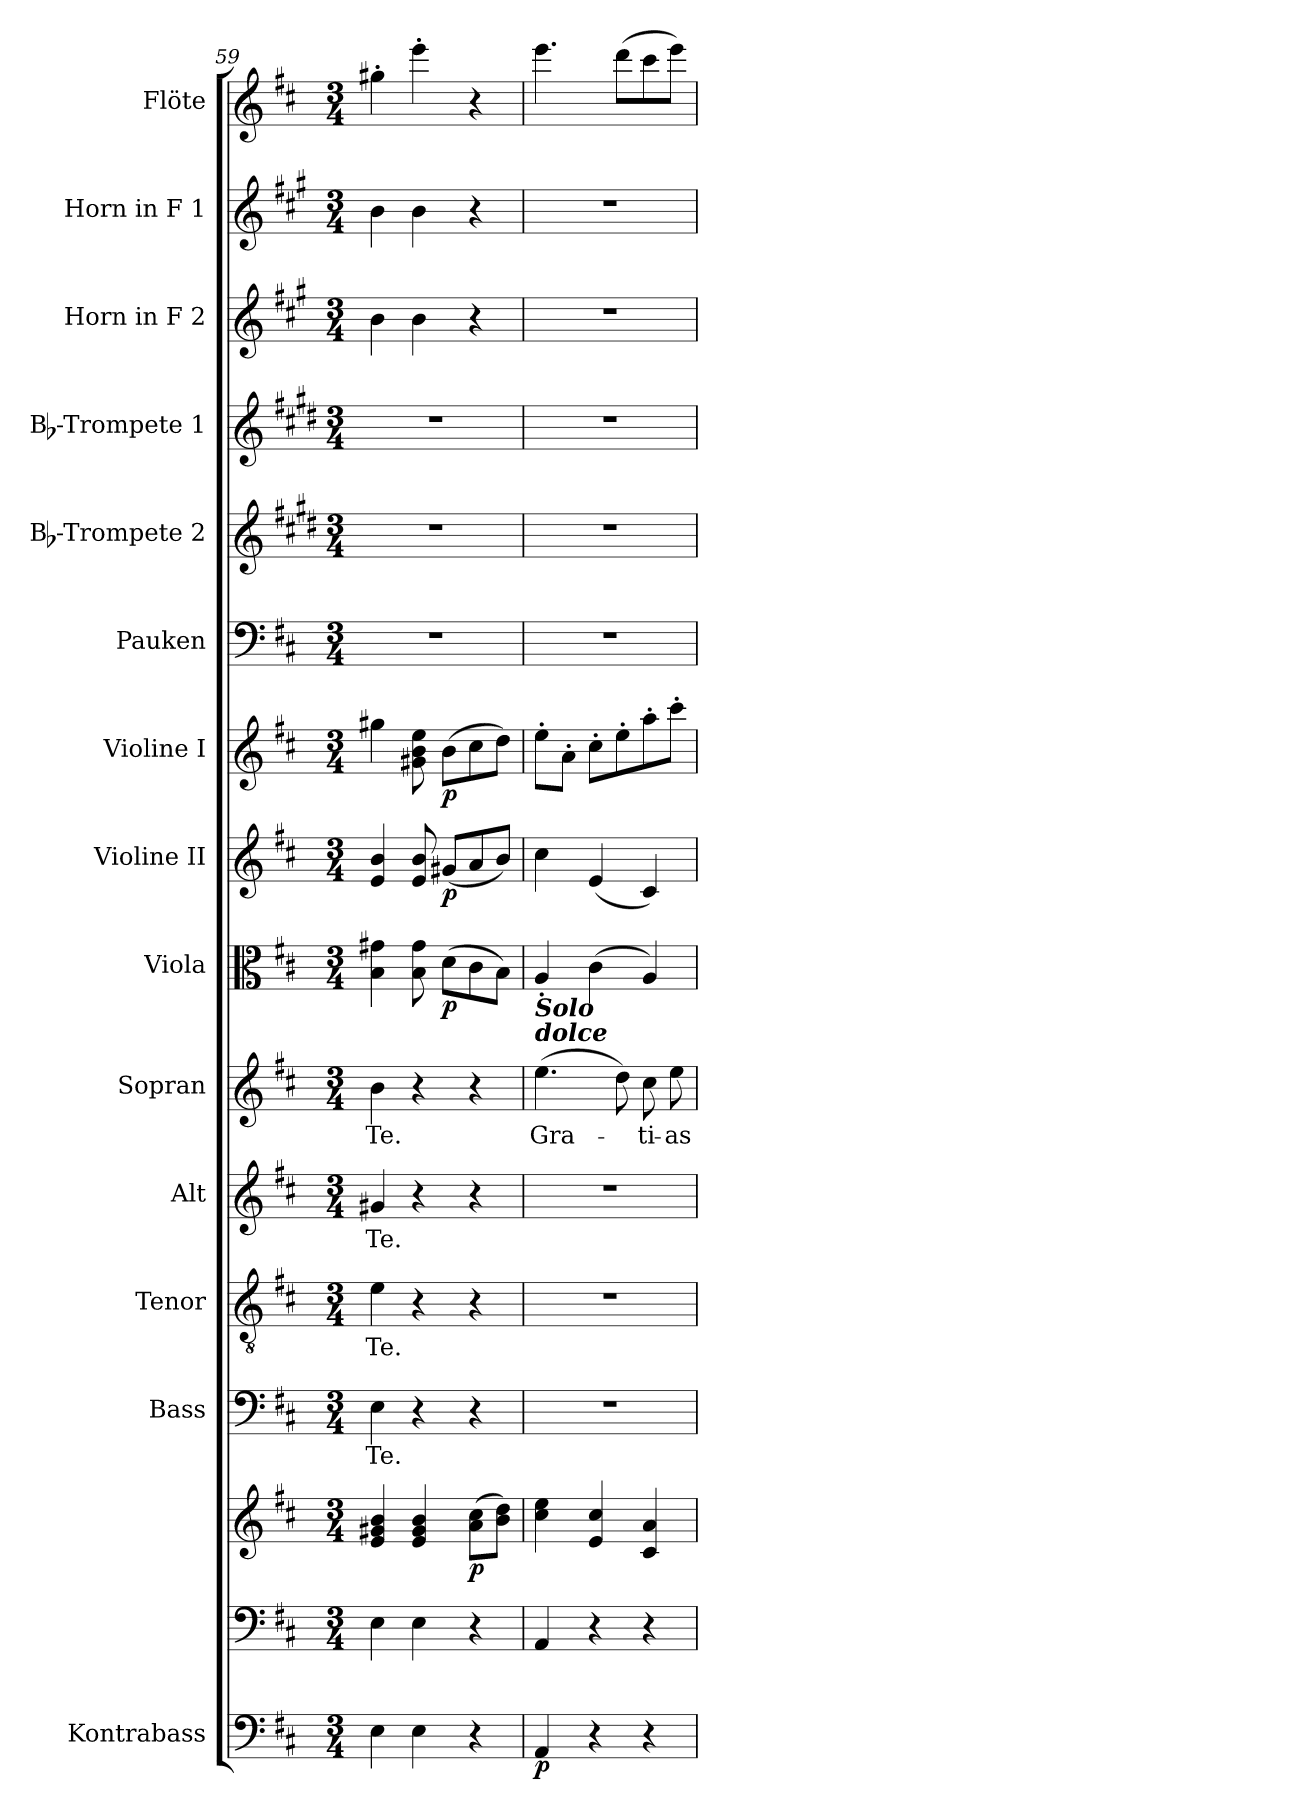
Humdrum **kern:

**kern	**dynam	**kern	**kern	**dynam	**kern	**text	**kern	**text	**kern	**text	**kern	**text	**kern	**dynam	**kern	**dynam	**kern	**dynam	**kern	**kern	**kern	**kern	**kern	**kern
*part15	*part15	*part14	*part14	*part14	*part13	*part13	*part12	*part12	*part11	*part11	*part10	*part10	*part9	*part9	*part8	*part8	*part7	*part7	*part6	*part5	*part4	*part3	*part2	*part1
*staff16	*staff16	*staff15	*staff14	*staff14/15	*staff13	*staff13	*staff12	*staff12	*staff11	*staff11	*staff10	*staff10	*staff9	*staff9	*staff8	*staff8	*staff7	*staff7	*staff6	*staff5	*staff4	*staff3	*staff2	*staff1
*I"Kontrabass	*	*	*	*	*I"Bass	*	*I"Tenor	*	*I"Alt	*	*I"Sopran	*	*I"Viola	*	*I"Violine II	*	*I"Violine I	*	*I"Pauken	*I"Bb-Trompete 2	*I"Bb-Trompete 1	*I"Horn in F 2	*I"Horn in F 1	*I"Flöte
*I'Kb.	*	*	*	*	*I'B.	*	*I'T.	*	*I'A.	*	*I'S.	*	*I'Vla.	*	*I'Vl. II	*	*I'Vl. I	*	*I'Pk.	*I'Bb Trp. 2	*I'Bb Trp. 1	*	*	*I'Fl.
*clefF4	*	*clefF4	*clefG2	*	*clefF4	*	*clefGv2	*	*clefG2	*	*clefG2	*	*clefC3	*	*clefG2	*	*clefG2	*	*clefF4	*clefG2	*clefG2	*clefG2	*clefG2	*clefG2
*ITrd7c12	*	*	*	*	*	*	*	*	*	*	*	*	*	*	*	*	*	*	*	*ITrd1c2	*ITrd1c2	*ITrd4c7	*ITrd4c7	*
*k[f#c#]	*	*k[f#c#]	*k[f#c#]	*	*k[f#c#]	*	*k[f#c#]	*	*k[f#c#]	*	*k[f#c#]	*	*k[f#c#]	*	*k[f#c#]	*	*k[f#c#]	*	*k[f#c#]	*k[f#c#]	*k[f#c#]	*k[f#c#]	*k[f#c#]	*k[f#c#]
*D:	*	*D:	*D:	*	*D:	*	*D:	*	*D:	*	*D:	*	*D:	*	*D:	*	*D:	*	*D:	*D:	*D:	*D:	*D:	*D:
*M3/4	*	*M3/4	*M3/4	*	*M3/4	*	*M3/4	*	*M3/4	*	*M3/4	*	*M3/4	*	*M3/4	*	*M3/4	*	*M3/4	*M3/4	*M3/4	*M3/4	*M3/4	*M3/4
=59	=59	=59	=59	=59	=59	=59	=59	=59	=59	=59	=59	=59	=59	=59	=59	=59	=59	=59	=59	=59	=59	=59	=59	=59
!	!	!	!	!	!	!LO:LY:b	!	!LO:LY:b	!	!LO:LY:b	!	!LO:LY:b	!	!	!	!	!	!	!	!	!	!	!	!
4EE\	.	4E\	4e/ 4g#X/ 4b/	.	4E\	Te.	4e\	Te.	4g#X/	Te.	4b\	Te.	4B\ 4g#X\	.	4e/ 4b/	.	4gg#X\	.	2.r	2.r	2.r	4e\	4e\	4gg#X'>\
4EE\	.	4E\	4e/ 4g#/ 4b/	.	4r	.	4r	.	4r	.	4r	.	8B\ 8g#\	.	8e/ 8b/	.	8g#X\ 8b\ 8ee\	.	.	.	.	4e\	4e\	4eee'>\
!	!	!	!	!	!	!	!	!	!	!	!	!	!	!LO:DY:b	!	!LO:DY:b	!	!LO:DY:b	!	!	!	!	!	!
.	.	.	.	.	.	.	.	.	.	.	.	.	(>8d\L	p	(<8g#X/L	p	(>8b\L	p	.	.	.	.	.	.
!	!	!	!	!LO:DY:b	!	!	!	!	!	!	!	!	!	!	!	!	!	!	!	!	!	!	!	!
4r	.	4r	(>8a\ 8cc#\L	p	4r	.	4r	.	4r	.	4r	.	8c#\	.	8a/	.	8cc#\	.	.	.	.	4r	4r	4r
.	.	.	8b\ 8dd\J)	.	.	.	.	.	.	.	.	.	8B\J)	.	8b/J)	.	8dd\J)	.	.	.	.	.	.	.
=60	=60	=60	=60	=60	=60	=60	=60	=60	=60	=60	=60	=60	=60	=60	=60	=60	=60	=60	=60	=60	=60	=60	=60	=60
!	!	!	!	!	!	!	!	!	!	!	!LO:TX:a:Bi:t=dolce	!	!	!	!	!	!	!	!	!	!	!	!	!
!	!	!	!	!	!	!	!	!	!	!	!LO:TX:a:Bi:t=Solo	!	!	!	!	!	!	!	!	!	!	!	!	!
!	!LO:DY:b	!	!	!	!	!	!	!	!	!	!	!LO:LY:b	!	!	!	!	!	!	!	!	!	!	!	!
4AAA/	p	4AA/	4cc#\ 4ee\	.	2.r	.	2.r	.	2.r	.	(>4.ee\	Gra-	4A'</	.	4cc#\	.	8ee'>\L	.	2.r	2.r	2.r	2.r	2.r	4.eee\
.	.	.	.	.	.	.	.	.	.	.	.	.	.	.	.	.	8a'>\J	.	.	.	.	.	.	.
4r	.	4r	4e/ 4cc#/	.	.	.	.	.	.	.	.	.	(>4c#\	.	(<4e/	.	8cc#'>\L	.	.	.	.	.	.	.
.	.	.	.	.	.	.	.	.	.	.	8dd\)	.	.	.	.	.	8ee'>\	.	.	.	.	.	.	(>8ddd\L
!	!	!	!	!	!	!	!	!	!	!	!	!LO:LY:b	!	!	!	!	!	!	!	!	!	!	!	!
4r	.	4r	4c#/ 4a/	.	.	.	.	.	.	.	8cc#\	-ti-	4A/)	.	4c#/)	.	8aa'>\	.	.	.	.	.	.	8ccc#\
!	!	!	!	!	!	!	!	!	!	!	!	!LO:LY:b	!	!	!	!	!	!	!	!	!	!	!	!
.	.	.	.	.	.	.	.	.	.	.	8ee\	-as	.	.	.	.	8ccc#'>\J	.	.	.	.	.	.	8eee\J)
=	=	=	=	=	=	=	=	=	=	=	=	=	=	=	=	=	=	=	=	=	=	=	=	=
*-	*-	*-	*-	*-	*-	*-	*-	*-	*-	*-	*-	*-	*-	*-	*-	*-	*-	*-	*-	*-	*-	*-	*-	*-
